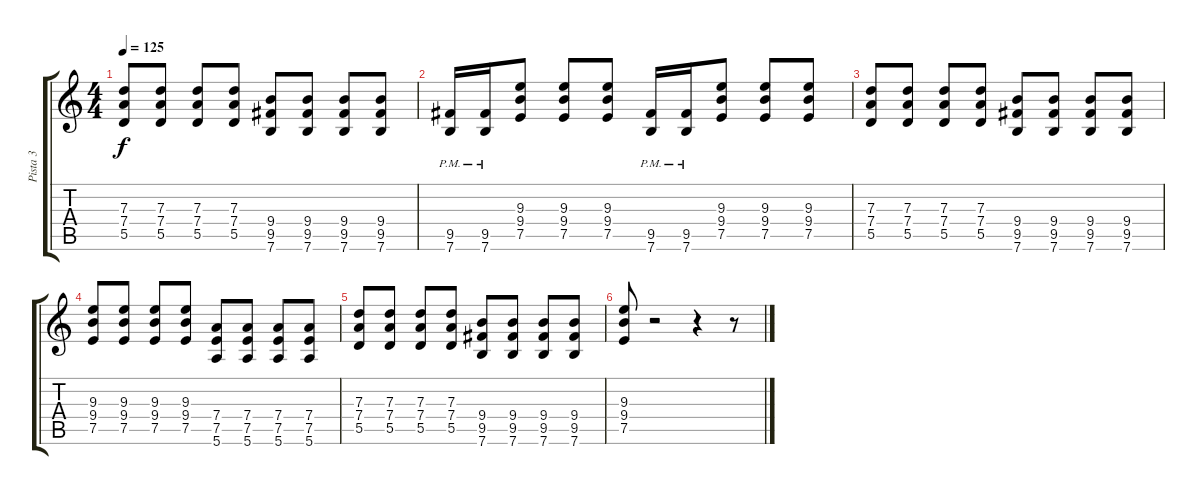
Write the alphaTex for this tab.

\track ("Pista 3" "Pista 3") {instrument distortionguitar}
\staff {score tabs}
\tuning (E4 B3 G3 D3 A2 E2) {hide}
\ts (4 4)
\tempo 125
\clef g2
\ks c
(7.3 7.4 5.5).8{dy f} (7.3 7.4 5.5).8 (7.3 7.4 5.5).8 (7.3 7.4 5.5).8 (9.4 9.5 7.6).8 (9.4 9.5 7.6).8 (9.4 9.5 7.6).8 (9.4 9.5 7.6).8 |
(9.5{pm} 7.6{pm}).16 (9.5{pm} 7.6{pm}).16 (9.3 9.4 7.5).8 (9.3 9.4 7.5).8 (9.3 9.4 7.5).8 (9.5{pm} 7.6{pm}).16 (9.5{pm} 7.6{pm}).16 (9.3 9.4 7.5).8 (9.3 9.4 7.5).8 (9.3 9.4 7.5).8 |
(7.3 7.4 5.5).8 (7.3 7.4 5.5).8 (7.3 7.4 5.5).8 (7.3 7.4 5.5).8 (9.4 9.5 7.6).8 (9.4 9.5 7.6).8 (9.4 9.5 7.6).8 (9.4 9.5 7.6).8 |
(9.3 9.4 7.5).8 (9.3 9.4 7.5).8 (9.3 9.4 7.5).8 (9.3 9.4 7.5).8 (7.4 7.5 5.6).8 (7.4 7.5 5.6).8 (7.4 7.5 5.6).8 (7.4 7.5 5.6).8 |
(7.3 7.4 5.5).8 (7.3 7.4 5.5).8 (7.3 7.4 5.5).8 (7.3 7.4 5.5).8 (9.4 9.5 7.6).8 (9.4 9.5 7.6).8 (9.4 9.5 7.6).8 (9.4 9.5 7.6).8 |
(9.3 9.4 7.5).8 r.2 r.4 r.8
